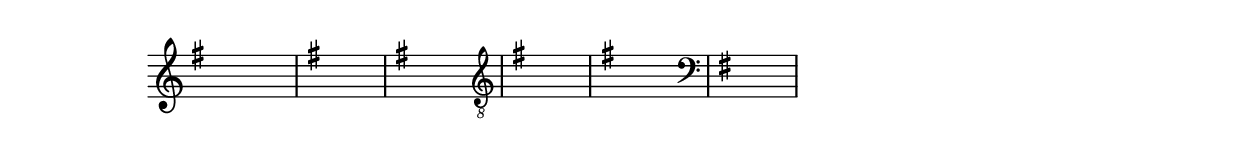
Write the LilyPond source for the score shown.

%% -*- coding: utf-8 -*-
\version "2.16.0"

\relative c'' {
  \override Staff.TimeSignature #'transparent = ##t
  \override Score.BarNumber #'transparent = ##t
  %% \override Score.RehearsalMark #'font-size = #-2
  %% \set Score.markFormatter = #format-mark-numbers


  %% CAVAQUINHO - BANJO
  \tag #'cv {
    \key g \major
    s1
  }

  %% BANDOLIM
  \tag #'bd {
    \key g \major
    s
  }

  %% VIOLA
  \tag #'va {
    \key g \major
    s
  }

  %% VIOLÃO TENOR
  \tag #'vt {
    \clef "G_8"
    \key g \major
    s
  }

  %% VIOLÃO
  \tag #'vi {
    \clef "G_8"
    \key g \major
    s
  }

  %% BAIXO - BAIXOLÃO
  \tag #'bx {
    \clef bass
    \key g \major
    s
  }
}
